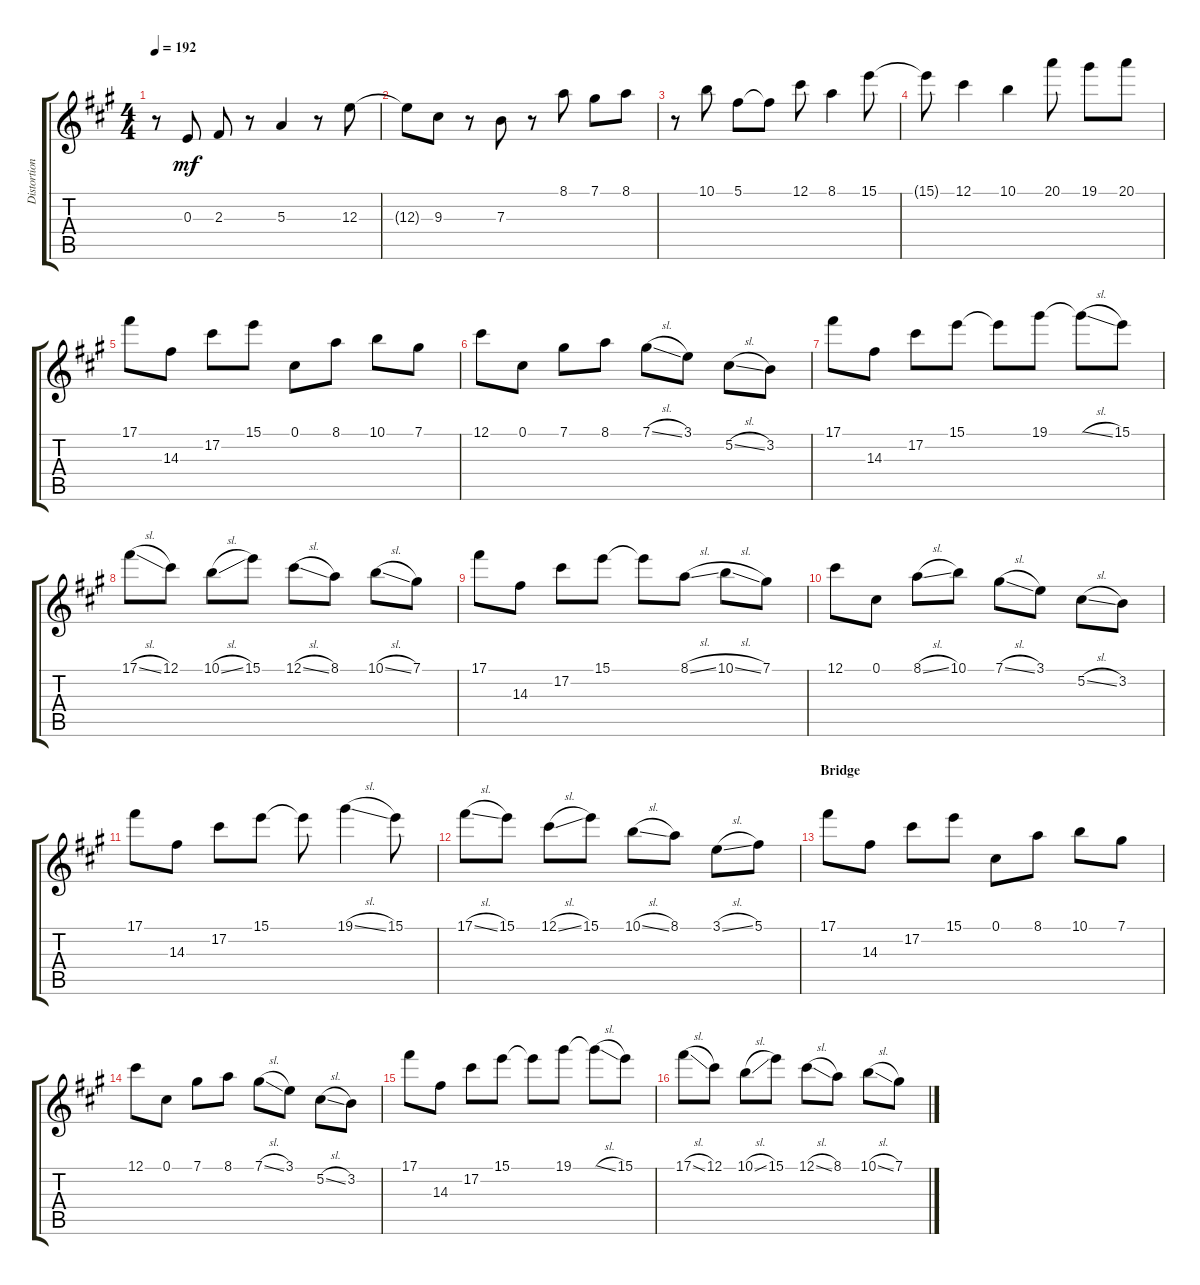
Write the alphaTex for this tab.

\track ("Distortion Guitar Lead" "Distortion") {instrument distortionguitar}
\staff {score tabs}
\tuning (Db4 Ab3 E3 B2 Gb2 B1) {hide}
\ts (4 4)
\tempo 192
\clef g2
\ks a
r.8{dy mf} 0.3.8 2.3.8 r.8 5.3.4 r.8 12.3.8 |
12.3{t}.8 9.3.8 r.8 7.3.8 r.8 8.1.8 7.1.8 8.1.8 |
r.8 10.1.8 5.1.8 5.1{t}.8 12.1.8 8.1.4 15.1.8 |
15.1{t}.8 12.1.4 10.1.4 20.1.8 19.1.8 20.1.8 |
17.1.8 14.3.8 17.2.8 15.1.8 0.1.8 8.1.8 10.1.8 7.1.8 |
12.1.8 0.1.8 7.1.8 8.1.8 7.1{sl}.8 3.1.8 5.2{sl}.8 3.2.8 |
17.1.8 14.3.8 17.2.8 15.1.8 15.1{t}.8 19.1.8 19.1{sl t}.8 15.1.8 |
17.1{sl}.8 12.1.8 10.1{sl}.8 15.1.8 12.1{sl}.8 8.1.8 10.1{sl}.8 7.1.8 |
17.1.8 14.3.8 17.2.8 15.1.8 15.1{t}.8 8.1{sl}.8 10.1{sl}.8 7.1.8 |
12.1.8 0.1.8 8.1{sl}.8 10.1.8 7.1{sl}.8 3.1.8 5.2{sl}.8 3.2.8 |
17.1.8 14.3.8 17.2.8 15.1.8 15.1{t}.8 19.1{sl}.4 15.1.8 |
17.1{sl}.8 15.1.8 12.1{sl}.8 15.1.8 10.1{sl}.8 8.1.8 3.1{sl}.8 5.1.8 |
\section ("" "Bridge")
17.1.8 14.3.8 17.2.8 15.1.8 0.1.8 8.1.8 10.1.8 7.1.8 |
12.1.8 0.1.8 7.1.8 8.1.8 7.1{sl}.8 3.1.8 5.2{sl}.8 3.2.8 |
17.1.8 14.3.8 17.2.8 15.1.8 15.1{t}.8 19.1.8 19.1{sl t}.8 15.1.8 |
17.1{sl}.8 12.1.8 10.1{sl}.8 15.1.8 12.1{sl}.8 8.1.8 10.1{sl}.8 7.1.8
